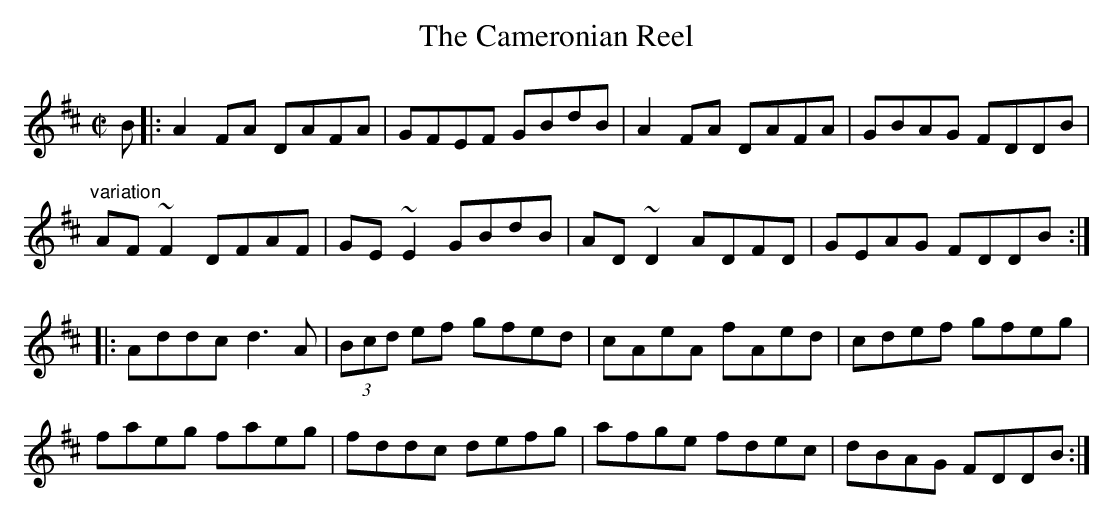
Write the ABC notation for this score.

X:1
T:Cameronian Reel, The
M:C|
L:1/8
K:D
B[|:A2FA DAFA|GFEF GBdB|A2FA DAFA|GBAG FDDB|!
"variation" AF~F2 DFAF|GE~E2 GBdB|AD~D2 ADFD|GEAG FDDB:|!
|:Addc d3A|(3Bcd ef gfed|cAeA fAed|cdef gfeg|!
faeg faeg|fddc defg|afge fdec|dBAG FDDB:|]!
